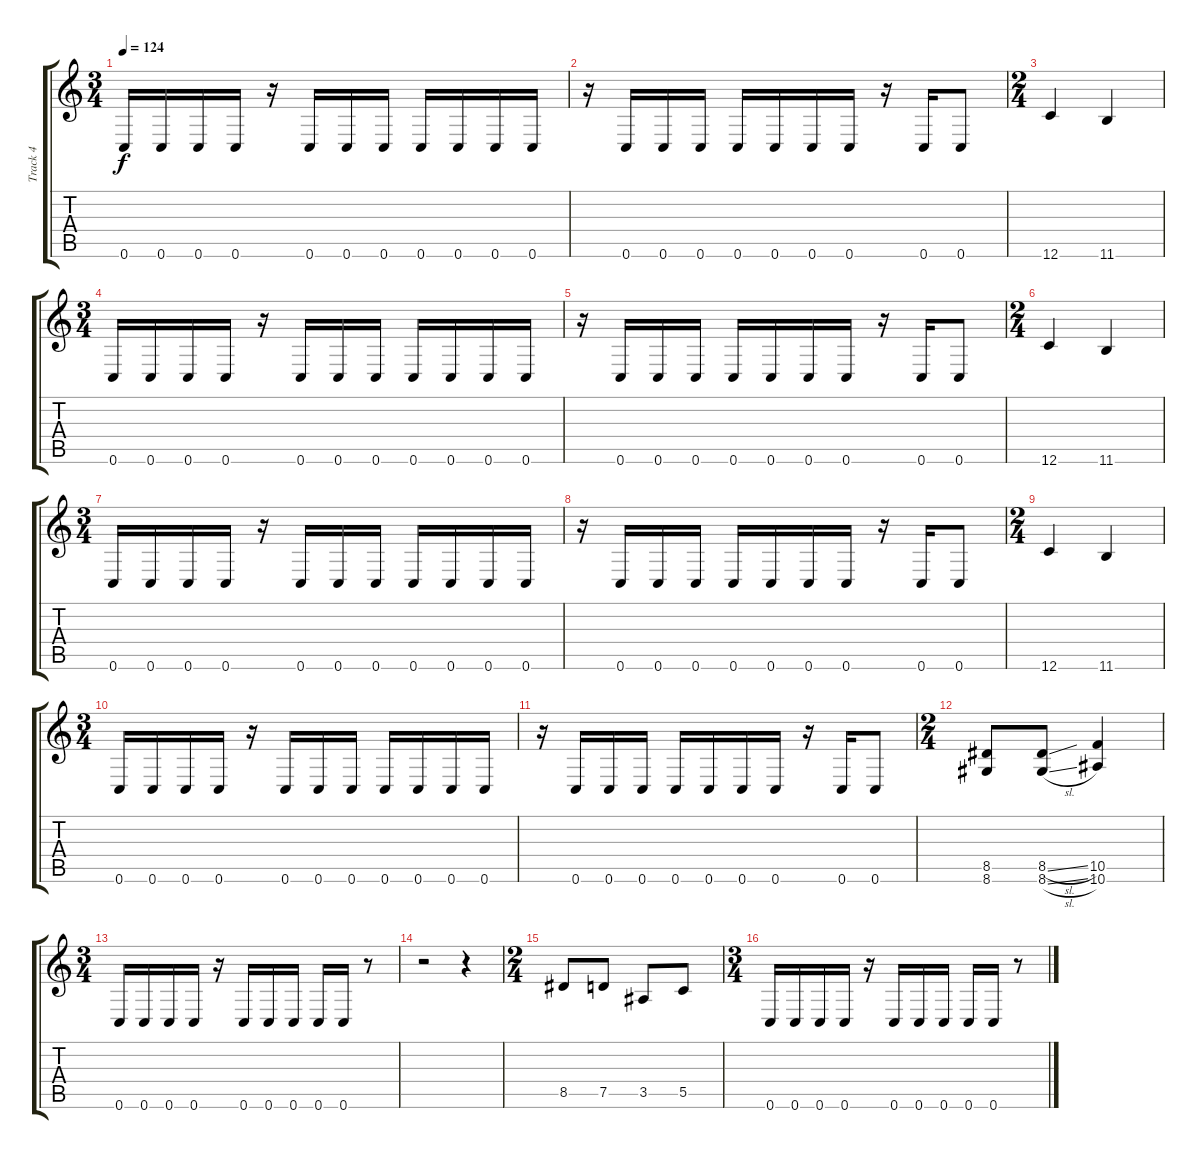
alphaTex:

\track ("Track 4" "Track 4") {instrument electricbasspick}
\staff {score tabs}
\tuning (D4 A3 F3 C3 G2 C2) {hide}
\ts (3 4)
\tempo 124
\clef g2
\ks c
0.6.16{dy f} 0.6.16 0.6.16 0.6.16 r.16 0.6.16 0.6.16 0.6.16 0.6.16 0.6.16 0.6.16 0.6.16 |
r.16 0.6.16 0.6.16 0.6.16 0.6.16 0.6.16 0.6.16 0.6.16 r.16 0.6.16 0.6.8 |
\ts (2 4)
12.6.4 11.6.4 |
\ts (3 4)
0.6.16 0.6.16 0.6.16 0.6.16 r.16 0.6.16 0.6.16 0.6.16 0.6.16 0.6.16 0.6.16 0.6.16 |
r.16 0.6.16 0.6.16 0.6.16 0.6.16 0.6.16 0.6.16 0.6.16 r.16 0.6.16 0.6.8 |
\ts (2 4)
12.6.4 11.6.4 |
\ts (3 4)
0.6.16 0.6.16 0.6.16 0.6.16 r.16 0.6.16 0.6.16 0.6.16 0.6.16 0.6.16 0.6.16 0.6.16 |
r.16 0.6.16 0.6.16 0.6.16 0.6.16 0.6.16 0.6.16 0.6.16 r.16 0.6.16 0.6.8 |
\ts (2 4)
12.6.4 11.6.4 |
\ts (3 4)
0.6.16 0.6.16 0.6.16 0.6.16 r.16 0.6.16 0.6.16 0.6.16 0.6.16 0.6.16 0.6.16 0.6.16 |
r.16 0.6.16 0.6.16 0.6.16 0.6.16 0.6.16 0.6.16 0.6.16 r.16 0.6.16 0.6.8 |
\ts (2 4)
(8.5 8.6).8 (8.5{sl} 8.6{sl}).8 (10.5 10.6).4 |
\ts (3 4)
0.6.16 0.6.16 0.6.16 0.6.16 r.16 0.6.16 0.6.16 0.6.16 0.6.16 0.6.16 r.8 |
r.2 r.4 |
\ts (2 4)
8.5.8 7.5.8 3.5.8 5.5.8 |
\ts (3 4)
0.6.16 0.6.16 0.6.16 0.6.16 r.16 0.6.16 0.6.16 0.6.16 0.6.16 0.6.16 r.8
